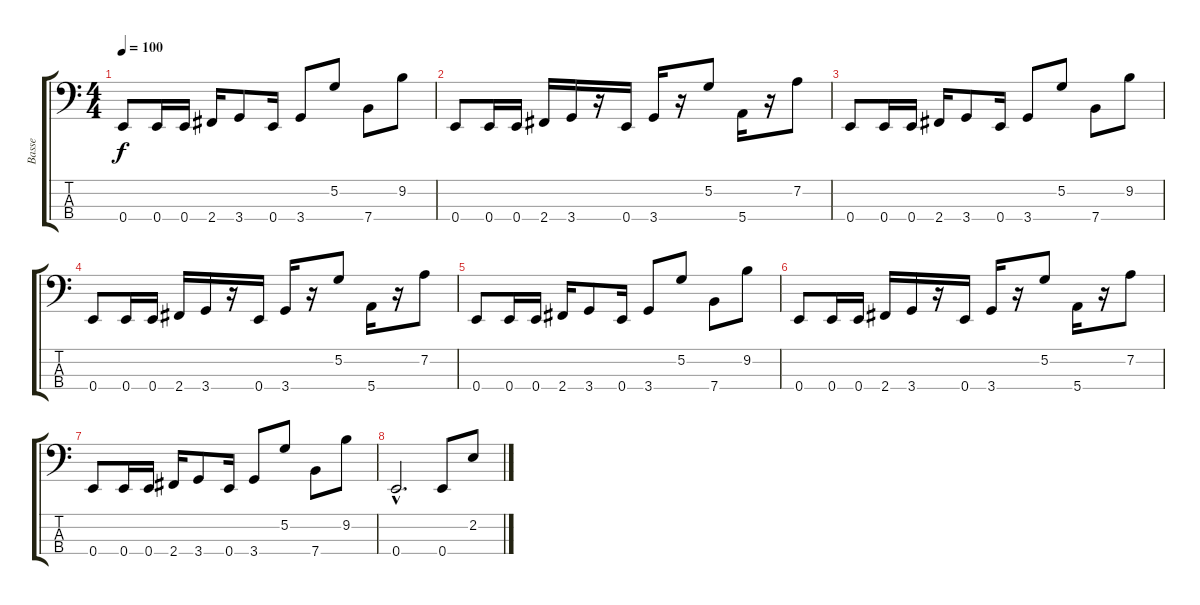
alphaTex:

\track ("Basse" "Basse") {instrument slapbass2}
\staff {score tabs}
\tuning (G2 D2 A1 E1) {hide}
\ts (4 4)
\tempo 100
\clef f4
\ks c
0.4.8{dy f} 0.4.16 0.4.16 2.4.16 3.4.8 0.4.16 3.4.8 5.2.8 7.4.8 9.2.8 |
0.4.8 0.4.16 0.4.16 2.4.16 3.4.16 r.16 0.4.16 3.4.16 r.16 5.2.8 5.4.16 r.16 7.2.8 |
0.4.8 0.4.16 0.4.16 2.4.16 3.4.8 0.4.16 3.4.8 5.2.8 7.4.8 9.2.8 |
0.4.8 0.4.16 0.4.16 2.4.16 3.4.16 r.16 0.4.16 3.4.16 r.16 5.2.8 5.4.16 r.16 7.2.8 |
0.4.8 0.4.16 0.4.16 2.4.16 3.4.8 0.4.16 3.4.8 5.2.8 7.4.8 9.2.8 |
0.4.8 0.4.16 0.4.16 2.4.16 3.4.16 r.16 0.4.16 3.4.16 r.16 5.2.8 5.4.16 r.16 7.2.8 |
0.4.8 0.4.16 0.4.16 2.4.16 3.4.8 0.4.16 3.4.8 5.2.8 7.4.8 9.2.8 |
0.4{hac}.2{d} 0.4.8 2.2.8
